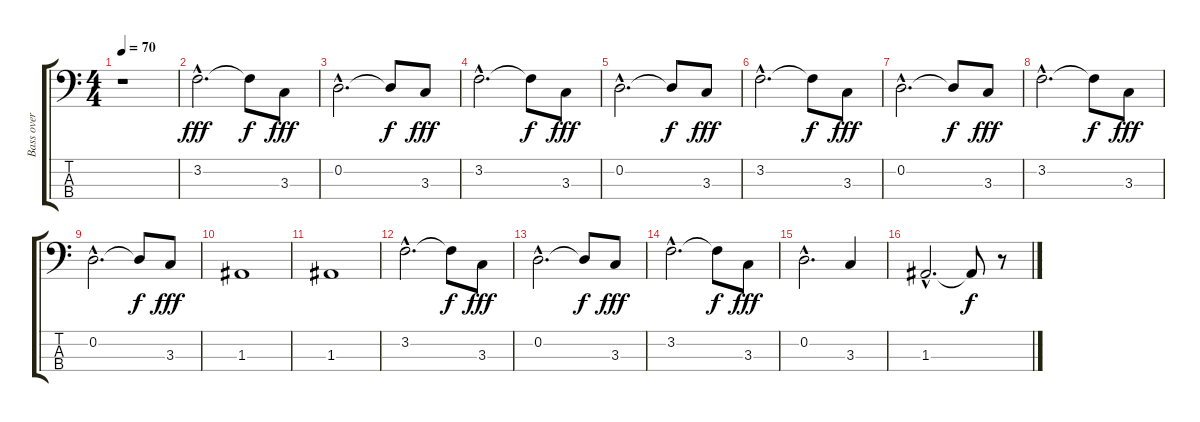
\track ("Bass over 1         " "Bass over ") {instrument slapbass1}
\staff {score tabs}
\tuning (G2 D2 A1 E1) {hide}
\ts (4 4)
\tempo 70
\clef f4
\ks c
r.1{dy fff instrument slapbass1} |
3.2{hac}.2{d} 3.2{t}.8{dy f} 3.3.8{dy fff} |
0.2{hac}.2{d} 0.2{t}.8{dy f} 3.3.8{dy fff} |
3.2{hac}.2{d} 3.2{t}.8{dy f} 3.3.8{dy fff} |
0.2{hac}.2{d} 0.2{t}.8{dy f} 3.3.8{dy fff} |
3.2{hac}.2{d} 3.2{t}.8{dy f} 3.3.8{dy fff} |
0.2{hac}.2{d} 0.2{t}.8{dy f} 3.3.8{dy fff} |
3.2{hac}.2{d} 3.2{t}.8{dy f} 3.3.8{dy fff} |
0.2{hac}.2{d} 0.2{t}.8{dy f} 3.3.8{dy fff} |
1.3.1 |
1.3.1 |
3.2{hac}.2{d} 3.2{t}.8{dy f} 3.3.8{dy fff} |
0.2{hac}.2{d} 0.2{t}.8{dy f} 3.3.8{dy fff} |
3.2{hac}.2{d} 3.2{t}.8{dy f} 3.3.8{dy fff} |
0.2{hac}.2{d} 3.3.4 |
1.3{hac}.2{d} 1.3{t}.8{dy f} r.8
